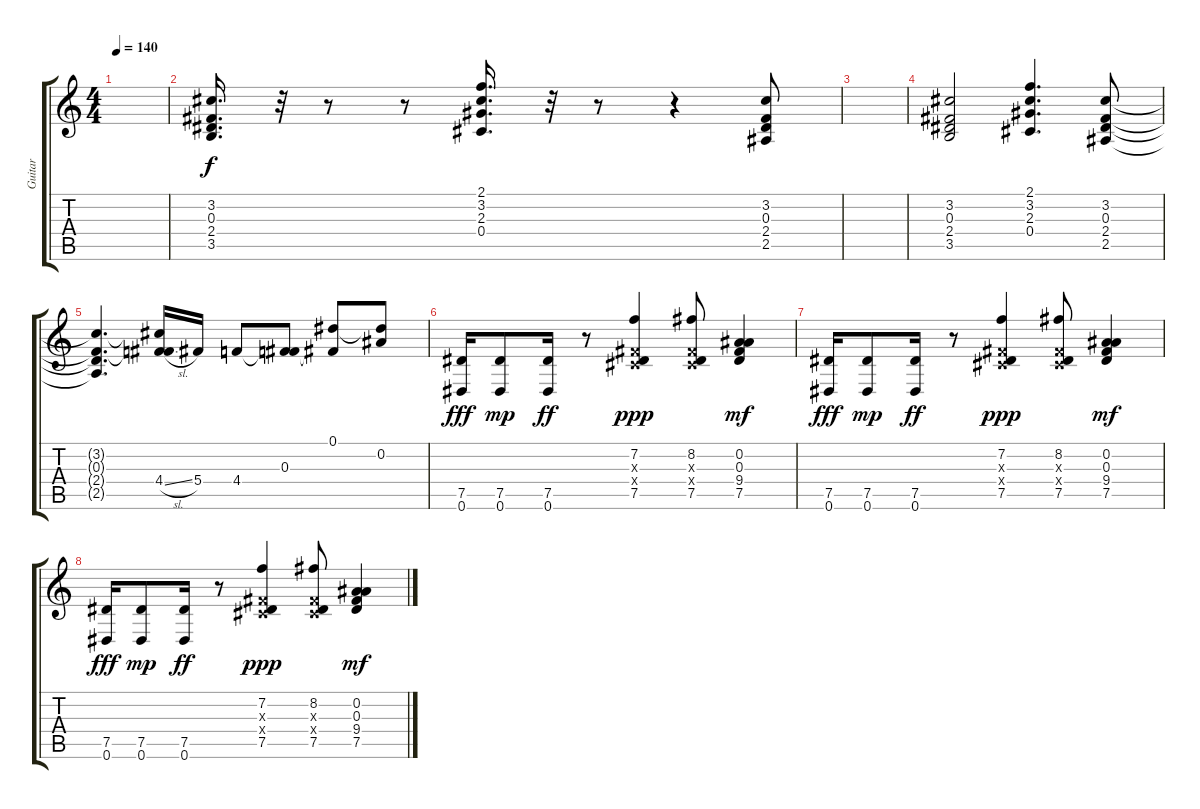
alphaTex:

\track ("Guitar" "Guitar") {instrument acousticguitarsteel}
\staff {score tabs}
\tuning (Eb4 Bb3 Gb3 Db3 Ab2 Eb2) {hide}
\ts (4 4)
\tempo 140
\clef g2
\ks c
|
(3.2 0.3 2.4 3.5).16{d} r.32 r.8 r.8 (2.1 3.2 2.3 0.4).16{d} r.32 r.8 r.4 (3.2 0.3 2.4 2.5).8 |
|
(3.2 0.3 2.4 3.5).2 (2.1 3.2 2.3 0.4).4{d} (3.2 0.3 2.4 2.5).8 |
(3.2{t} 0.3{t} 2.4{t} 2.5{t}).4{d} (3.2{t} 0.3{t} 4.4{sl}).16 5.4.16 4.4.8 (0.3 4.4{t}).8 (0.1 0.3{t}).8 (0.1{t} 0.2).8 |
(7.5 0.6).16{dy fff} (7.5 0.6).8{dy mp} (7.5 0.6).16{dy ff} r.8 (7.2 0.3{x} 0.4{x} 7.5).4{dy ppp} (8.2 0.3{x} 0.4{x} 7.5).8 (0.2 0.3 9.4 7.5).4{dy mf} |
(7.5 0.6).16{dy fff} (7.5 0.6).8{dy mp} (7.5 0.6).16{dy ff} r.8 (7.2 0.3{x} 0.4{x} 7.5).4{dy ppp} (8.2 0.3{x} 0.4{x} 7.5).8 (0.2 0.3 9.4 7.5).4{dy mf} |
(7.5 0.6).16{dy fff} (7.5 0.6).8{dy mp} (7.5 0.6).16{dy ff} r.8 (7.2 0.3{x} 0.4{x} 7.5).4{dy ppp} (8.2 0.3{x} 0.4{x} 7.5).8 (0.2 0.3 9.4 7.5).4{dy mf}
